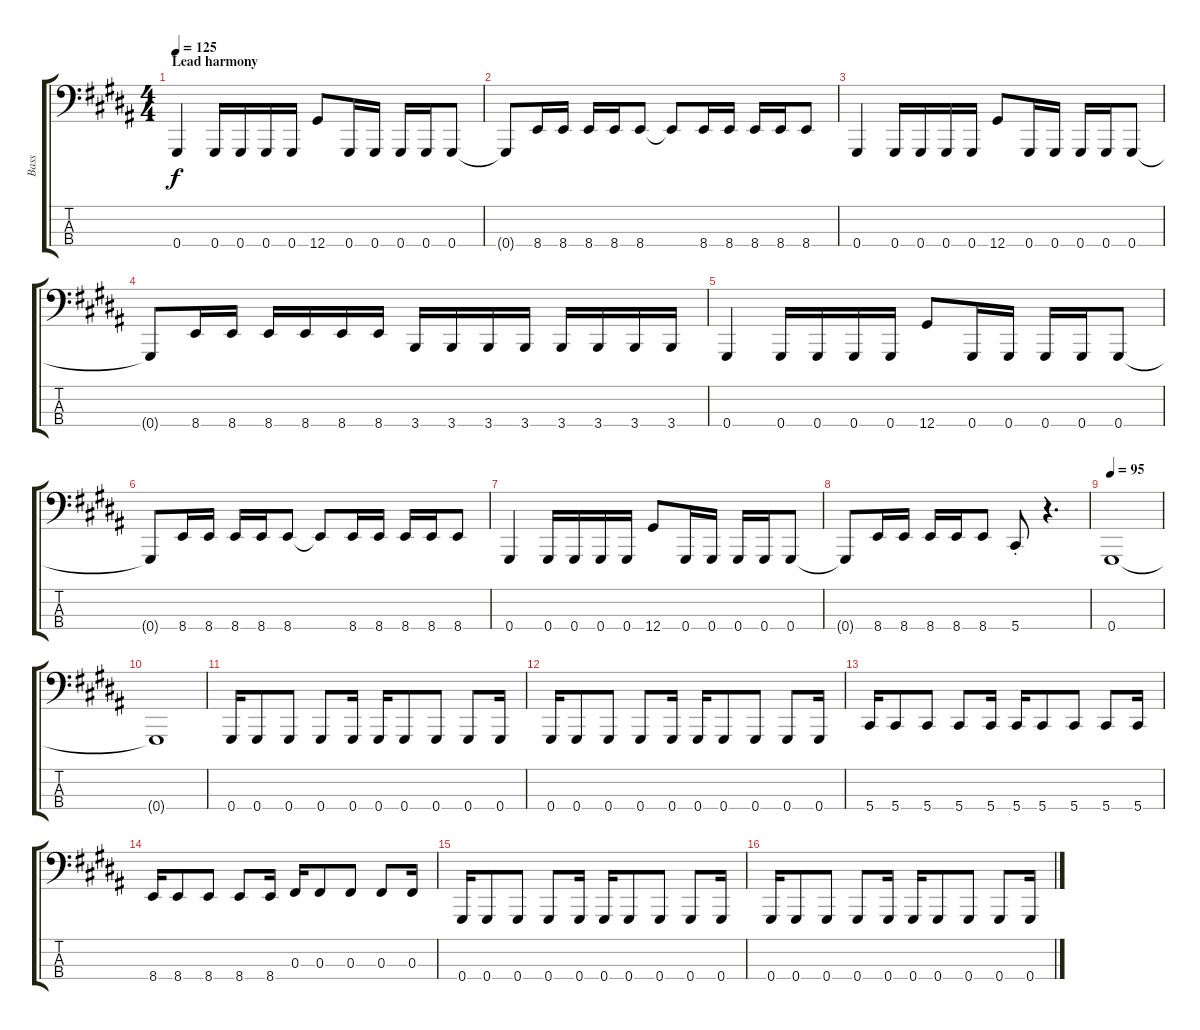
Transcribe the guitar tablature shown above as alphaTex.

\track ("Bass" "Bass") {instrument electricbasspick}
\staff {score tabs}
\tuning (E2 B1 Gb1 Ab0) {hide}
\ts (4 4)
\section ("" "Lead harmony")
\tempo 125
\clef f4
\ks b
0.4.4{dy f} 0.4.16 0.4.16 0.4.16 0.4.16 12.4.8 0.4.16 0.4.16 0.4.16 0.4.16 0.4.8 |
0.4{t}.8 8.4.16 8.4.16 8.4.16 8.4.16 8.4.8 8.4{t}.8 8.4.16 8.4.16 8.4.16 8.4.16 8.4.8 |
0.4.4 0.4.16 0.4.16 0.4.16 0.4.16 12.4.8 0.4.16 0.4.16 0.4.16 0.4.16 0.4.8 |
0.4{t}.8 8.4.16 8.4.16 8.4.16 8.4.16 8.4.16 8.4.16 3.4.16 3.4.16 3.4.16 3.4.16 3.4.16 3.4.16 3.4.16 3.4.16 |
0.4.4 0.4.16 0.4.16 0.4.16 0.4.16 12.4.8 0.4.16 0.4.16 0.4.16 0.4.16 0.4.8 |
0.4{t}.8 8.4.16 8.4.16 8.4.16 8.4.16 8.4.8 8.4{t}.8 8.4.16 8.4.16 8.4.16 8.4.16 8.4.8 |
0.4.4 0.4.16 0.4.16 0.4.16 0.4.16 12.4.8 0.4.16 0.4.16 0.4.16 0.4.16 0.4.8 |
0.4{t}.8 8.4.16 8.4.16 8.4.16 8.4.16 8.4.8 5.4{st}.8 r.4{d} |
\tempo 95
0.4.1 |
0.4{t}.1 |
0.4.16 0.4.8 0.4.8 0.4.8 0.4.16 0.4.16 0.4.8 0.4.8 0.4.8 0.4.16 |
0.4.16 0.4.8 0.4.8 0.4.8 0.4.16 0.4.16 0.4.8 0.4.8 0.4.8 0.4.16 |
5.4.16 5.4.8 5.4.8 5.4.8 5.4.16 5.4.16 5.4.8 5.4.8 5.4.8 5.4.16 |
8.4.16 8.4.8 8.4.8 8.4.8 8.4.16 0.3.16 0.3.8 0.3.8 0.3.8 0.3.16 |
0.4.16 0.4.8 0.4.8 0.4.8 0.4.16 0.4.16 0.4.8 0.4.8 0.4.8 0.4.16 |
0.4.16 0.4.8 0.4.8 0.4.8 0.4.16 0.4.16 0.4.8 0.4.8 0.4.8 0.4.16
